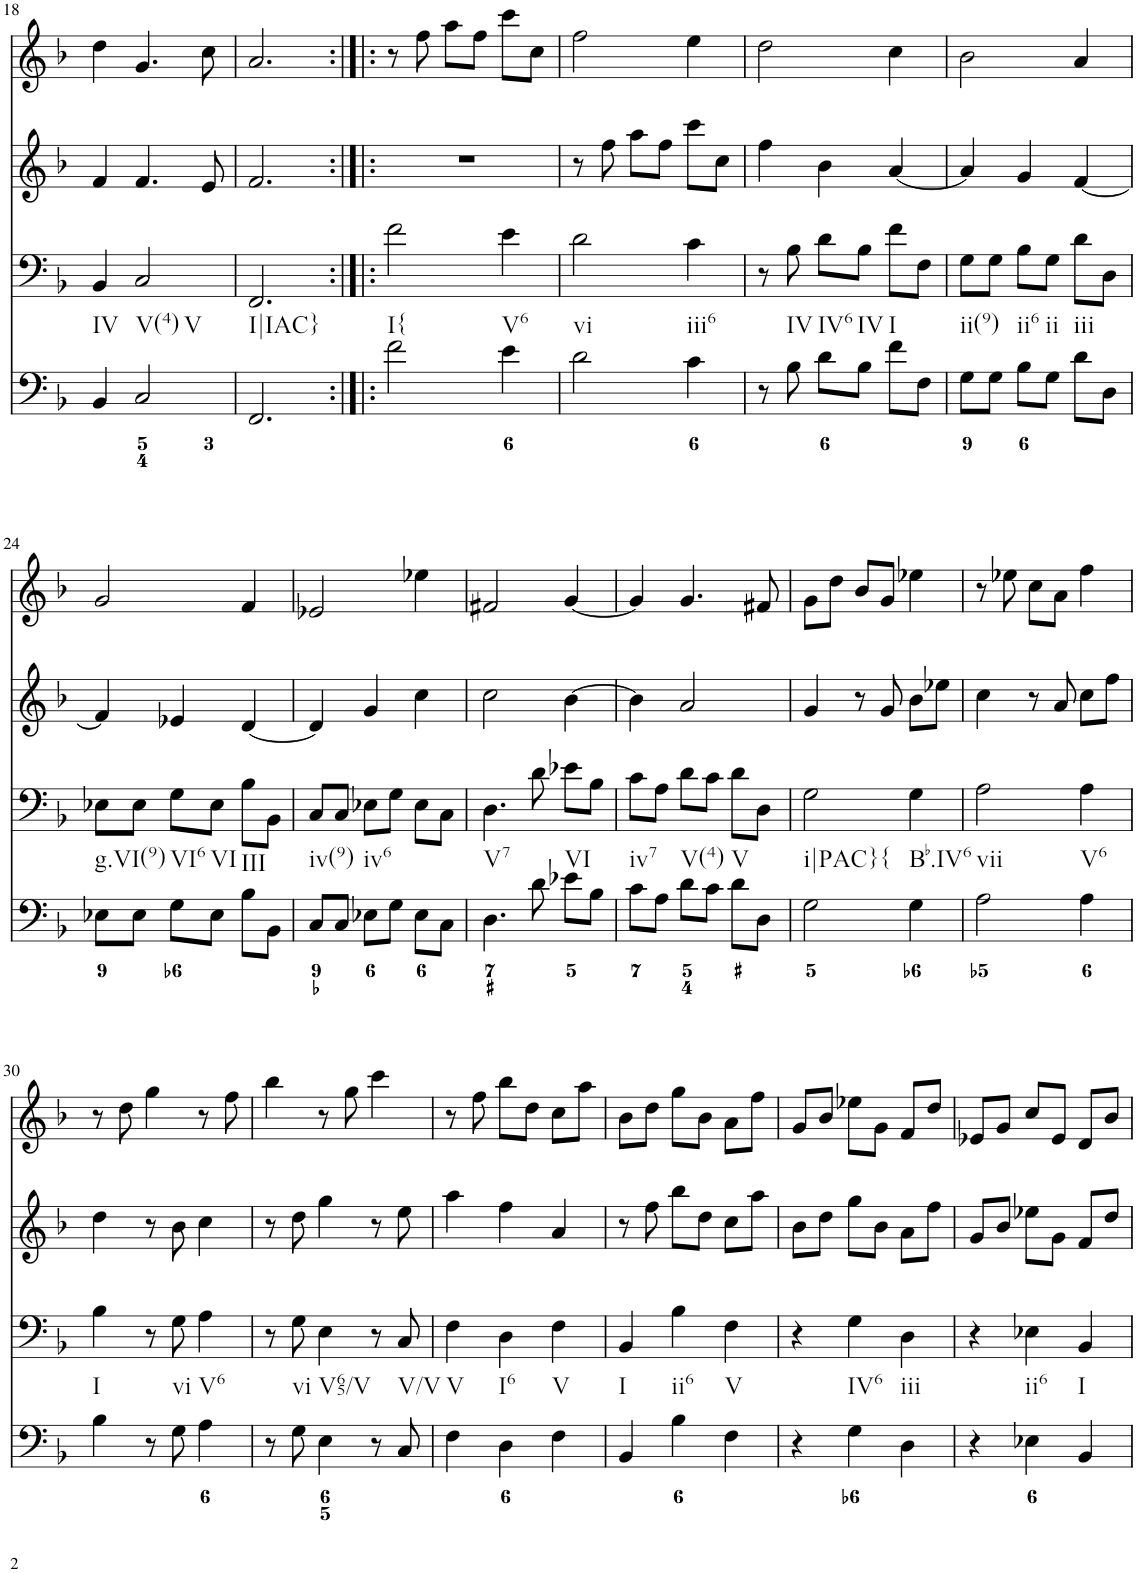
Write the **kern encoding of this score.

**kern	**kern	**kern	**kern
*part4	*part3	*part2	*part1
*staff4	*staff3	*staff2	*staff1
*I"Piano	*I"Piano	*I"Piano	*I"Piano
*I'Pno	*I'Pno	*I'Pno	*I'Pno
!!LO:PB:g=z
*clefF4	*clefF4	*clefG2	*clefG2
*k[b-]	*k[b-]	*k[b-]	*k[b-]
*F:	*F:	*F:	*F:
*M3/4	*M3/4	*M3/4	*M3/4
=18	=18	=18	=18
!	!LO:TX:b:t=IV	!	!
4BB-/	4BB-/	4f/	4dd\
!	!LO:TX:b:t=V(4)	!	!
!	!LO:TX:b:t=V	!	!
2C/	2C/	4.f/	4.g/
.	.	8e/	8cc\
=19	=19	=19	=19
!	!LO:TX:b:t=I|IAC}	!	!
2.FF/	2.FF/	2.f/	2.a/
=20:|!|:	=20:|!|:	=20:|!|:	=20:|!|:
!	!LO:TX:b:t=I{	!	!
2f\	2f\	2.r	8r
.	.	.	8ff\
.	.	.	8aa\L
.	.	.	8ff\J
!	!LO:TX:b:t=V6	!	!
4e\	4e\	.	8ccc\L
.	.	.	8cc\J
=21	=21	=21	=21
!	!LO:TX:b:t=vi	!	!
2d\	2d\	8r	2ff\
.	.	8ff\	.
.	.	8aa\L	.
.	.	8ff\J	.
!	!LO:TX:b:t=iii6	!	!
4c\	4c\	8ccc\L	4ee\
.	.	8cc\J	.
=22	=22	=22	=22
8r	8r	4ff\	2dd\
!	!LO:TX:b:t=IV	!	!
8B-\	8B-\	.	.
!	!LO:TX:b:t=IV6	!	!
8d\L	8d\L	4b-\	.
!	!LO:TX:b:t=IV	!	!
8B-\J	8B-\J	.	.
!	!LO:TX:b:t=I	!	!
8f\L	8f\L	[4a/	4cc\
8F\J	8F\J	.	.
=23	=23	=23	=23
!	!LO:TX:b:t=ii(9)	!	!
8G\L	8G\L	4a/]	2b-\
8G\J	8G\J	.	.
!	!LO:TX:b:t=ii6	!	!
8B-\L	8B-\L	4g/	.
!	!LO:TX:b:t=ii	!	!
8G\J	8G\J	.	.
!	!LO:TX:b:t=iii	!	!
8d\L	8d\L	[4f/	4a/
8D\J	8D\J	.	.
!!LO:LB:g=z
=24	=24	=24	=24
!	!LO:TX:b:t=g.VI(9)	!	!
8E-X\L	8E-X\L	4f/]	2g/
8E-\J	8E-\J	.	.
!	!LO:TX:b:t=VI6	!	!
8G\L	8G\L	4e-X/	.
!	!LO:TX:b:t=VI	!	!
8E-\J	8E-\J	.	.
!	!LO:TX:b:t=III	!	!
8B-\L	8B-\L	[4d/	4f/
8BB-\J	8BB-\J	.	.
=25	=25	=25	=25
!	!LO:TX:b:t=iv(9)	!	!
8C/L	8C/L	4d/]	2e-X/
8C/J	8C/J	.	.
!	!LO:TX:b:t=iv6	!	!
8E-X\L	8E-X\L	4g/	.
8G\J	8G\J	.	.
8E-\L	8E-\L	4cc\	4ee-X\
8C\J	8C\J	.	.
=26	=26	=26	=26
!	!LO:TX:b:t=V7	!	!
4.D\	4.D\	2cc\	2f#X/
8d\	8d\	.	.
!	!LO:TX:b:t=VI	!	!
8e-X\L	8e-X\L	[4b-\	[4g/
8B-\J	8B-\J	.	.
=27	=27	=27	=27
!	!LO:TX:b:t=iv7	!	!
8c\L	8c\L	4b-\]	4g/]
8A\J	8A\J	.	.
!	!LO:TX:b:t=V(4)	!	!
8d\L	8d\L	2a/	4.g/
8c\J	8c\J	.	.
!	!LO:TX:b:t=V	!	!
8d\L	8d\L	.	.
8D\J	8D\J	.	8f#X/
=28	=28	=28	=28
!	!LO:TX:b:t=i|PAC}{	!	!
2G\	2G\	4g/	8g\L
.	.	.	8dd\J
.	.	8r	8b-/L
.	.	8g/	8g/J
!	!LO:TX:b:t=Bb.IV6	!	!
4G\	4G\	8b-\L	4ee-X\
.	.	8ee-X\J	.
=29	=29	=29	=29
!	!LO:TX:b:t=vii	!	!
2A\	2A\	4cc\	8r
.	.	.	8ee-X\
.	.	8r	8cc\L
.	.	8a/	8a\J
!	!LO:TX:b:t=V6	!	!
4A\	4A\	8cc\L	4ff\
.	.	8ff\J	.
!!LO:LB:g=z
=30	=30	=30	=30
!	!LO:TX:b:t=I	!	!
4B-\	4B-\	4dd\	8r
.	.	.	8dd\
8r	8r	8r	4gg\
!	!LO:TX:b:t=vi	!	!
8G\	8G\	8b-\	.
!	!LO:TX:b:t=V6	!	!
4A\	4A\	4cc\	8r
.	.	.	8ff\
=31	=31	=31	=31
8r	8r	8r	4bb-\
!	!LO:TX:b:t=vi	!	!
8G\	8G\	8dd\	.
!	!LO:TX:b:t=V65/V	!	!
4E\	4E\	4gg\	8r
.	.	.	8gg\
8r	8r	8r	4ccc\
!	!LO:TX:b:t=V/V	!	!
8C/	8C/	8ee\	.
=32	=32	=32	=32
!	!LO:TX:b:t=V	!	!
4F\	4F\	4aa\	8r
.	.	.	8ff\
!	!LO:TX:b:t=I6	!	!
4D\	4D\	4ff\	8bb-\L
.	.	.	8dd\J
!	!LO:TX:b:t=V	!	!
4F\	4F\	4a/	8cc\L
.	.	.	8aa\J
=33	=33	=33	=33
!	!LO:TX:b:t=I	!	!
4BB-/	4BB-/	8r	8b-\L
.	.	8ff\	8dd\J
!	!LO:TX:b:t=ii6	!	!
4B-\	4B-\	8bb-\L	8gg\L
.	.	8dd\J	8b-\J
!	!LO:TX:b:t=V	!	!
4F\	4F\	8cc\L	8a\L
.	.	8aa\J	8ff\J
=34	=34	=34	=34
4r	4r	8b-\L	8g/L
.	.	8dd\J	8b-/J
!	!LO:TX:b:t=IV6	!	!
4G\	4G\	8gg\L	8ee-X\L
.	.	8b-\J	8g\J
!	!LO:TX:b:t=iii	!	!
4D\	4D\	8a\L	8f/L
.	.	8ff\J	8dd/J
=35	=35	=35	=35
4r	4r	8g/L	8e-X/L
.	.	8b-/J	8g/J
!	!LO:TX:b:t=ii6	!	!
4E-X\	4E-X\	8ee-X\L	8cc/L
.	.	8g\J	8e-/J
!	!LO:TX:b:t=I	!	!
4BB-/	4BB-/	8f/L	8d/L
.	.	8dd/J	8b-/J
=	=	=	=
*-	*-	*-	*-
